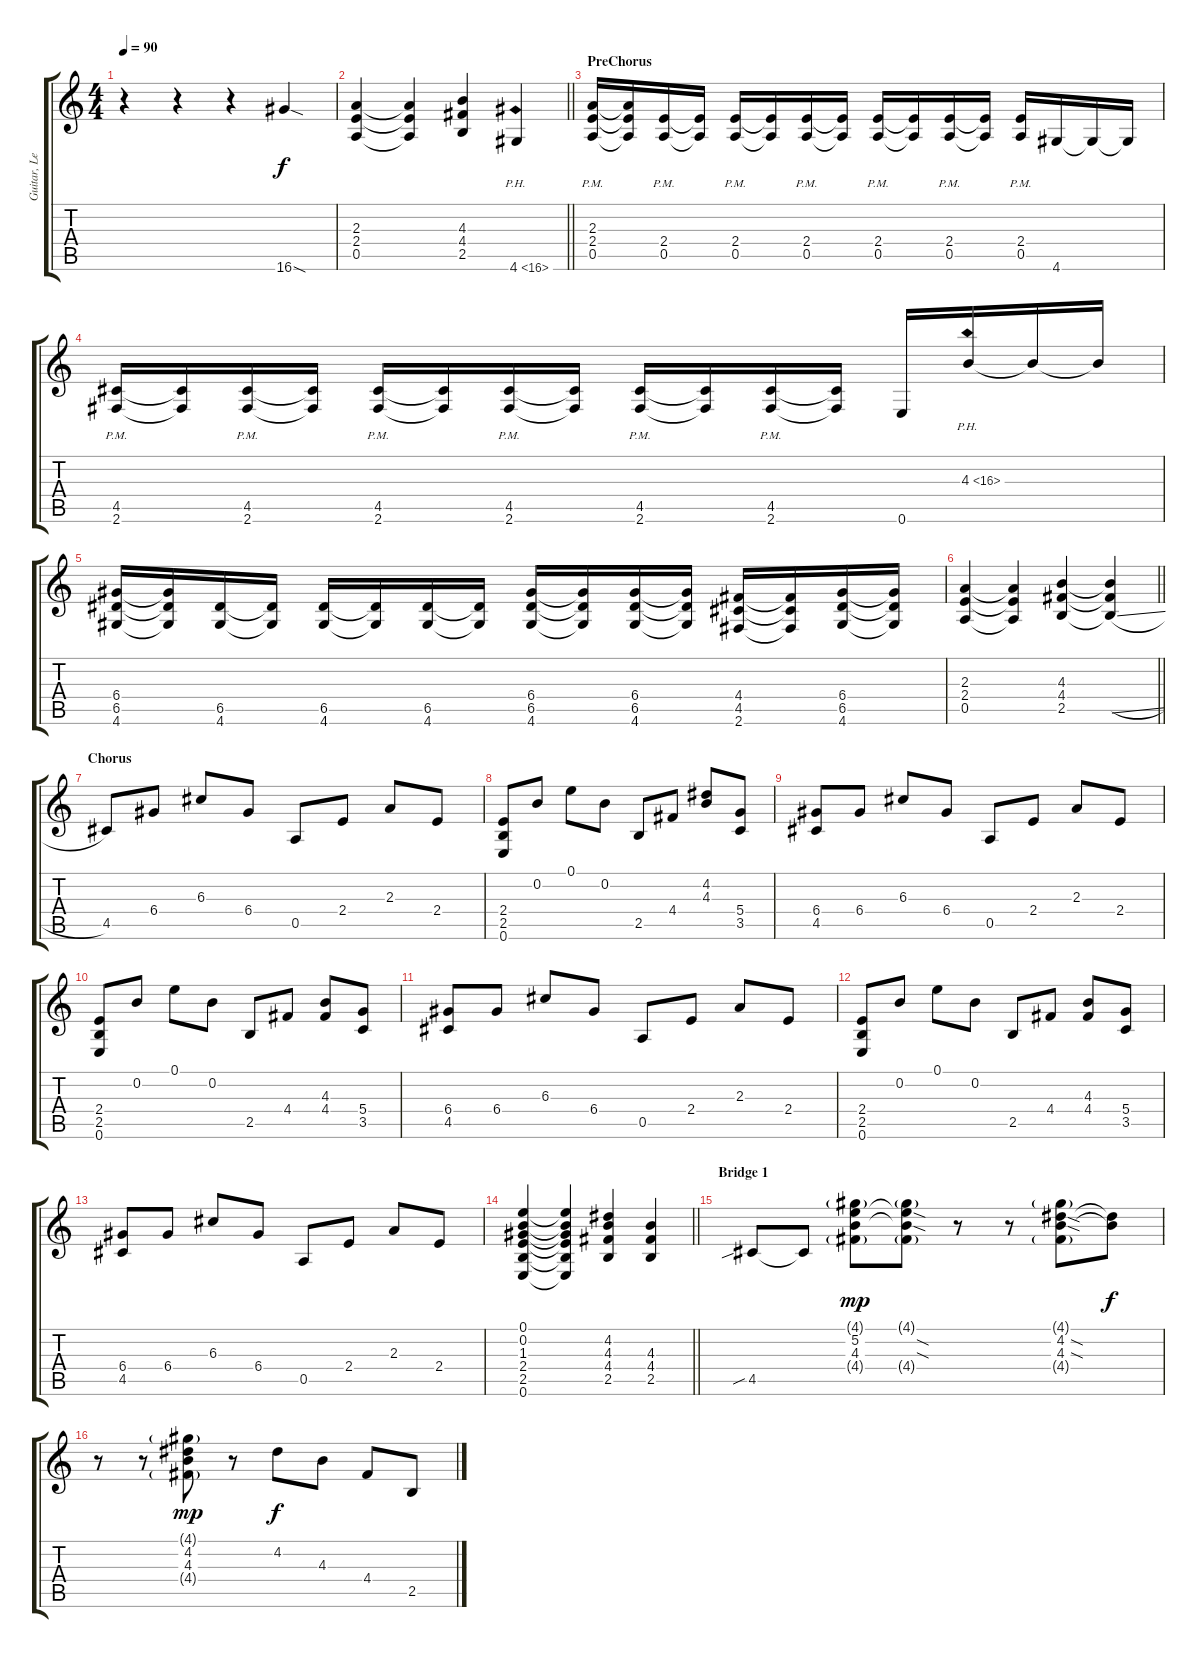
\track ("Guitar, Lead" "Guitar, Le") {instrument overdrivenguitar}
\staff {score tabs}
\tuning (E4 B3 G3 D3 A2 E2) {hide}
\ts (4 4)
\tempo 90
\clef g2
\ks c
r.4{dy f} r.4 r.4 16.6{sod}.4 |
\barLineRight lightlight
(2.3 2.4 0.5).4 (2.3{t} 2.4{t} 0.5{t}).4 (4.3 4.4 2.5).4 4.6{ph 12}.4 |
\section ("" "PreChorus")
(2.3{pm} 2.4{pm} 0.5{pm}).16 (2.3{t} 2.4{t} 0.5{t}).16 (2.4{pm} 0.5{pm}).16 (2.4{t} 0.5{t}).16 (2.4{pm} 0.5{pm}).16 (2.4{t} 0.5{t}).16 (2.4{pm} 0.5{pm}).16 (2.4{t} 0.5{t}).16 (2.4{pm} 0.5{pm}).16 (2.4{t} 0.5{t}).16 (2.4{pm} 0.5{pm}).16 (2.4{t} 0.5{t}).16 (2.4{pm} 0.5{pm}).16 4.6.16 4.6{t}.16 4.6{t}.16 |
(4.5{pm} 2.6{pm}).16 (4.5{t} 2.6{t}).16 (4.5{pm} 2.6{pm}).16 (4.5{t} 2.6{t}).16 (4.5{pm} 2.6{pm}).16 (4.5{t} 2.6{t}).16 (4.5{pm} 2.6{pm}).16 (4.5{t} 2.6{t}).16 (4.5{pm} 2.6{pm}).16 (4.5{t} 2.6{t}).16 (4.5{pm} 2.6{pm}).16 (4.5{t} 2.6{t}).16 0.6.16 4.3{ph 12}.16 4.3{t}.16 4.3{t}.16 |
(6.4 6.5 4.6).16 (6.4{t} 6.5{t} 4.6{t}).16 (6.5 4.6).16 (6.5{t} 4.6{t}).16 (6.5 4.6).16 (6.5{t} 4.6{t}).16 (6.5 4.6).16 (6.5{t} 4.6{t}).16 (6.4 6.5 4.6).16 (6.4{t} 6.5{t} 4.6{t}).16 (6.4 6.5 4.6).16 (6.4{t} 6.5{t} 4.6{t}).16 (4.4 4.5 2.6).16 (4.4{t} 4.5{t} 2.6{t}).16 (6.4 6.5 4.6).16 (6.4{t} 6.5{t} 4.6{t}).16 |
\barLineRight lightlight
(2.3 2.4 0.5).4 (2.3{t} 2.4{t} 0.5{t}).4 (4.3 4.4 2.5).4 (4.3{t} 4.4{t} 2.5{sl t}).4 |
\section ("" "Chorus")
4.5.8 6.4.8 6.3.8 6.4.8 0.5.8 2.4.8 2.3.8 2.4.8 |
(2.4 2.5 0.6).8 0.2.8 0.1.8 0.2.8 2.5.8 4.4.8 (4.2 4.3).8 (5.4 3.5).8 |
(6.4 4.5).8 6.4.8 6.3.8 6.4.8 0.5.8 2.4.8 2.3.8 2.4.8 |
(2.4 2.5 0.6).8 0.2.8 0.1.8 0.2.8 2.5.8 4.4.8 (4.3 4.4).8 (5.4 3.5).8 |
(6.4 4.5).8 6.4.8 6.3.8 6.4.8 0.5.8 2.4.8 2.3.8 2.4.8 |
(2.4 2.5 0.6).8 0.2.8 0.1.8 0.2.8 2.5.8 4.4.8 (4.3 4.4).8 (5.4 3.5).8 |
(6.4 4.5).8 6.4.8 6.3.8 6.4.8 0.5.8 2.4.8 2.3.8 2.4.8 |
\barLineRight lightlight
(0.1 0.2 1.3 2.4 2.5 0.6).4 (0.1{t} 0.2{t} 1.3{t} 2.4{t} 2.5{t} 0.6{t}).4 (4.2 4.3 4.4 2.5).4 (4.3 4.4 2.5).4 |
\section ("" "Bridge 1")
4.5{sib}.8 4.5{t}.8 (4.1{g} 5.2 4.3 4.4{g}).8{dy mp} (4.1{g} 5.2{sod t} 4.3{sod t} 4.4{g}).8 r.8 r.8 (4.1{g} 4.2{sod} 4.3{sod} 4.4{g}).8 (4.2{t} 4.3{t}).8{dy f} |
r.8 r.8 (4.1{g} 4.2 4.3 4.4{g}).8{dy mp} r.8 4.2.8{dy f} 4.3.8 4.4.8 2.5{ss}.8
